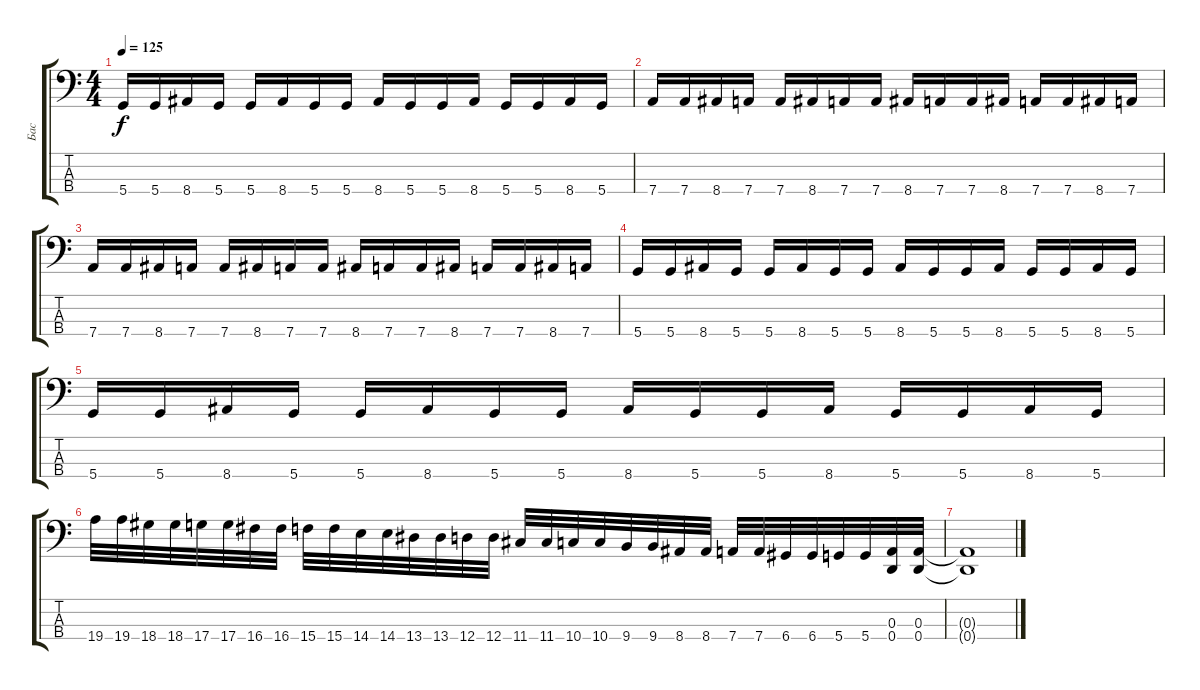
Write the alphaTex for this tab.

\track ("Бас" "Бас") {instrument electricbasspick}
\staff {score tabs}
\tuning (G2 D2 A1 D1) {hide}
\ts (4 4)
\tempo 125
\clef f4
\ks c
5.4.16{dy f} 5.4.16 8.4.16 5.4.16 5.4.16 8.4.16 5.4.16 5.4.16 8.4.16 5.4.16 5.4.16 8.4.16 5.4.16 5.4.16 8.4.16 5.4.16 |
7.4.16 7.4.16 8.4.16 7.4.16 7.4.16 8.4.16 7.4.16 7.4.16 8.4.16 7.4.16 7.4.16 8.4.16 7.4.16 7.4.16 8.4.16 7.4.16 |
7.4.16 7.4.16 8.4.16 7.4.16 7.4.16 8.4.16 7.4.16 7.4.16 8.4.16 7.4.16 7.4.16 8.4.16 7.4.16 7.4.16 8.4.16 7.4.16 |
5.4.16 5.4.16 8.4.16 5.4.16 5.4.16 8.4.16 5.4.16 5.4.16 8.4.16 5.4.16 5.4.16 8.4.16 5.4.16 5.4.16 8.4.16 5.4.16 |
5.4.16 5.4.16 8.4.16 5.4.16 5.4.16 8.4.16 5.4.16 5.4.16 8.4.16 5.4.16 5.4.16 8.4.16 5.4.16 5.4.16 8.4.16 5.4.16 |
19.4.32 19.4.32 18.4.32 18.4.32 17.4.32 17.4.32 16.4.32 16.4.32 15.4.32 15.4.32 14.4.32 14.4.32 13.4.32 13.4.32 12.4.32 12.4.32 11.4.32 11.4.32 10.4.32 10.4.32 9.4.32 9.4.32 8.4.32 8.4.32 7.4.32 7.4.32 6.4.32 6.4.32 5.4.32 5.4.32 (0.3 0.4).32 (0.3 0.4).32 |
(0.3{t} 0.4{t}).1
